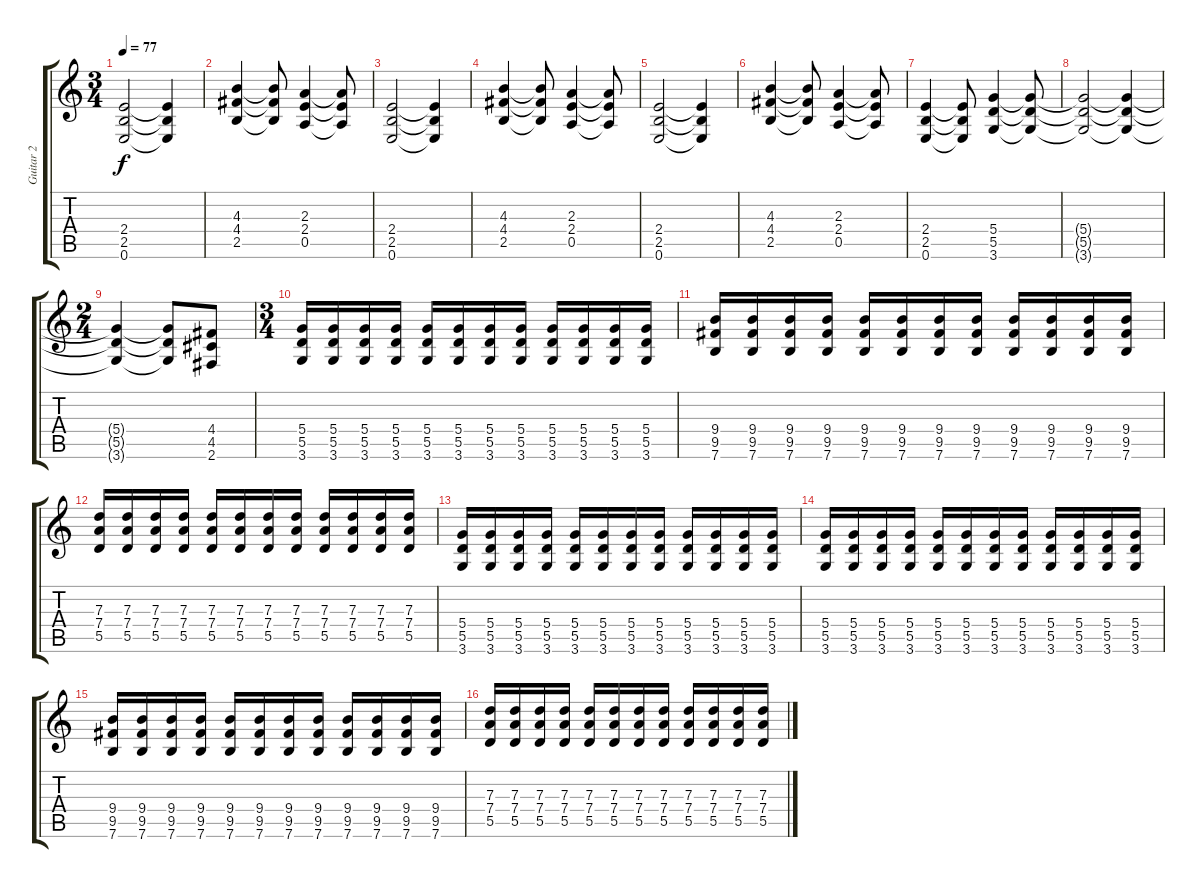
\track ("Guitar 2" "Guitar 2") {instrument distortionguitar}
\staff {score tabs}
\tuning (E4 B3 G3 D3 A2 E2) {hide}
\ts (3 4)
\tempo 77
\clef g2
\ks c
(2.4 2.5 0.6).2{dy f} (2.4{t} 2.5{t} 0.6{t}).4 |
(4.3 4.4 2.5).4 (4.3{t} 4.4{t} 2.5{t}).8 (2.3 2.4 0.5).4 (2.3{t} 2.4{t} 0.5{t}).8 |
(2.4 2.5 0.6).2 (2.4{t} 2.5{t} 0.6{t}).4 |
(4.3 4.4 2.5).4 (4.3{t} 4.4{t} 2.5{t}).8 (2.3 2.4 0.5).4 (2.3{t} 2.4{t} 0.5{t}).8 |
(2.4 2.5 0.6).2 (2.4{t} 2.5{t} 0.6{t}).4 |
(4.3 4.4 2.5).4 (4.3{t} 4.4{t} 2.5{t}).8 (2.3 2.4 0.5).4 (2.3{t} 2.4{t} 0.5{t}).8 |
(2.4 2.5 0.6).4 (2.4{t} 2.5{t} 0.6{t}).8 (5.4 5.5 3.6).4 (5.4{t} 5.5{t} 3.6{t}).8 |
(5.4{t} 5.5{t} 3.6{t}).2 (5.4{t} 5.5{t} 3.6{t}).4 |
\ts (2 4)
(5.4{t} 5.5{t} 3.6{t}).4 (5.4{t} 5.5{t} 3.6{t}).8 (4.4 4.5 2.6).8 |
\ts (3 4)
(5.4 5.5 3.6).16 (5.4 5.5 3.6).16 (5.4 5.5 3.6).16 (5.4 5.5 3.6).16 (5.4 5.5 3.6).16 (5.4 5.5 3.6).16 (5.4 5.5 3.6).16 (5.4 5.5 3.6).16 (5.4 5.5 3.6).16 (5.4 5.5 3.6).16 (5.4 5.5 3.6).16 (5.4 5.5 3.6).16 |
(9.4 9.5 7.6).16 (9.4 9.5 7.6).16 (9.4 9.5 7.6).16 (9.4 9.5 7.6).16 (9.4 9.5 7.6).16 (9.4 9.5 7.6).16 (9.4 9.5 7.6).16 (9.4 9.5 7.6).16 (9.4 9.5 7.6).16 (9.4 9.5 7.6).16 (9.4 9.5 7.6).16 (9.4 9.5 7.6).16 |
(7.3 7.4 5.5).16 (7.3 7.4 5.5).16 (7.3 7.4 5.5).16 (7.3 7.4 5.5).16 (7.3 7.4 5.5).16 (7.3 7.4 5.5).16 (7.3 7.4 5.5).16 (7.3 7.4 5.5).16 (7.3 7.4 5.5).16 (7.3 7.4 5.5).16 (7.3 7.4 5.5).16 (7.3 7.4 5.5).16 |
(5.4 5.5 3.6).16 (5.4 5.5 3.6).16 (5.4 5.5 3.6).16 (5.4 5.5 3.6).16 (5.4 5.5 3.6).16 (5.4 5.5 3.6).16 (5.4 5.5 3.6).16 (5.4 5.5 3.6).16 (5.4 5.5 3.6).16 (5.4 5.5 3.6).16 (5.4 5.5 3.6).16 (5.4 5.5 3.6).16 |
(5.4 5.5 3.6).16 (5.4 5.5 3.6).16 (5.4 5.5 3.6).16 (5.4 5.5 3.6).16 (5.4 5.5 3.6).16 (5.4 5.5 3.6).16 (5.4 5.5 3.6).16 (5.4 5.5 3.6).16 (5.4 5.5 3.6).16 (5.4 5.5 3.6).16 (5.4 5.5 3.6).16 (5.4 5.5 3.6).16 |
(9.4 9.5 7.6).16 (9.4 9.5 7.6).16 (9.4 9.5 7.6).16 (9.4 9.5 7.6).16 (9.4 9.5 7.6).16 (9.4 9.5 7.6).16 (9.4 9.5 7.6).16 (9.4 9.5 7.6).16 (9.4 9.5 7.6).16 (9.4 9.5 7.6).16 (9.4 9.5 7.6).16 (9.4 9.5 7.6).16 |
(7.3 7.4 5.5).16 (7.3 7.4 5.5).16 (7.3 7.4 5.5).16 (7.3 7.4 5.5).16 (7.3 7.4 5.5).16 (7.3 7.4 5.5).16 (7.3 7.4 5.5).16 (7.3 7.4 5.5).16 (7.3 7.4 5.5).16 (7.3 7.4 5.5).16 (7.3 7.4 5.5).16 (7.3 7.4 5.5).16
